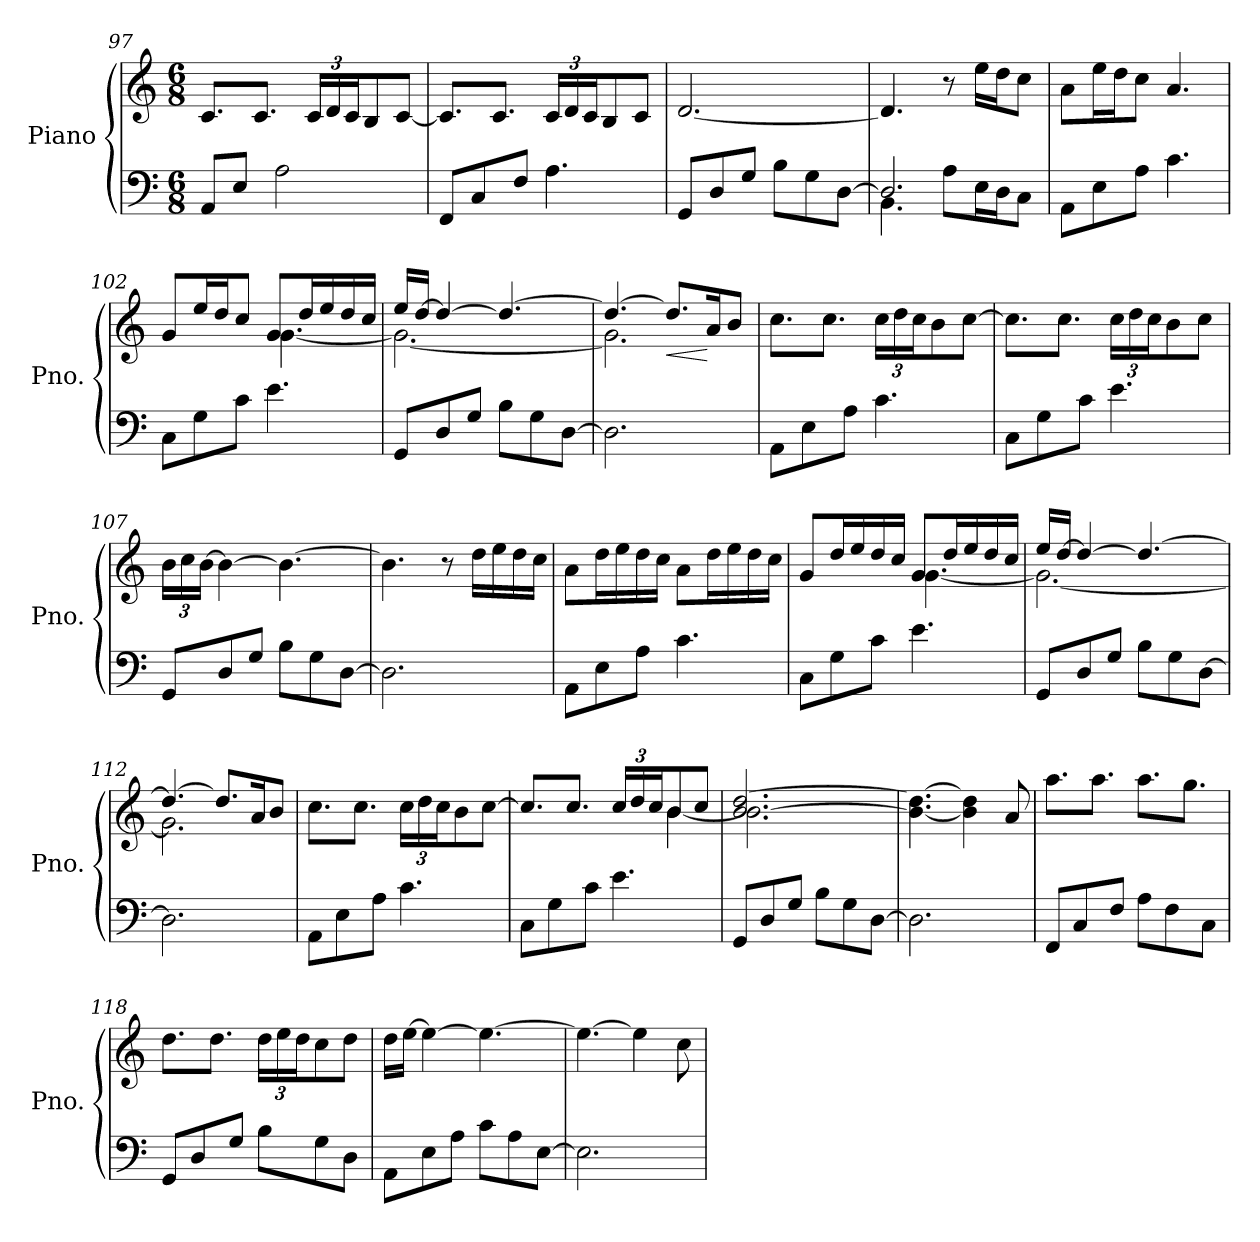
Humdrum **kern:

**kern	**kern	**dynam
*part1	*part1	*part1
*staff2	*staff1	*staff1/2
*I"Piano	*	*
*I'Pno.	*	*
*clefF4	*clefG2	*
*k[]	*k[]	*
*M6/8	*M6/8	*
=97	=97	=97
8AA/L	8.c/L	.
8E/J	.	.
.	8.c/J	.
2A\	.	.
*	*Xbrackettup	*
.	24c/LL	.
.	24d/	.
.	24c/J	.
.	8B/	.
.	[8c/J	.
=98	=98	=98
8FF/L	8.c/L]	.
8C/	.	.
.	8.c/J	.
8F/J	.	.
4.A\	24c/LL	.
.	24d/	.
.	24c/J	.
.	8B/	.
.	8c/J	.
=99	=99	=99
8GG/L	[2.d/	.
8D/	.	.
8G/J	.	.
8B\L	.	.
8G\	.	.
[8D\J	.	.
=100	=100	=100
*^	*	*
2.D/]	4.BB\	4.d/]	.
.	8A\L	8r	.
.	16E\L	16ee\LL	.
.	16D\J	16dd\J	.
.	8C\J	8cc\J	.
*v	*v	*	*
=101	=101	=101
8AA\L	8a\L	.
8E\	16ee\L	.
.	16dd\J	.
8A\J	8cc\J	.
4.c\	4.a/	.
!!LO:LB:g=z
=102	=102	=102
*	*^	*
8C\L	8g/L	8reeeyy	.
8G\	16ee/L	8reeeyy	.
.	16dd/J	.	.
8c\J	8cc/J	8reeeyy	.
4.e\	8g/L	[4.g\	.
.	16dd/L	.	.
.	16ee/	.	.
.	16dd/	.	.
.	16cc/JJ	.	.
=103	=103	=103	=103
8GG/L	16ee/LL	2.g\_	.
.	[16dd/JJ	.	.
8D/	4dd/_	.	.
8G/J	.	.	.
8B\L	4.dd/_	.	.
8G\	.	.	.
[8D\J	.	.	.
=104	=104	=104	=104
2.D\]	4.dd/_	2.g\]	.
!	!	!	!LO:HP:b
.	8.dd/L]	.	<
.	16a/K	.	[
.	8b/J	.	.
*	*v	*v	*
=105	=105	=105
8AA\L	8.cc\L	.
8E\	.	.
.	8.cc\J	.
8A\J	.	.
4.c\	24cc\LL	.
.	24dd\	.
.	24cc\J	.
.	8b\	.
.	[8cc\J	.
=106	=106	=106
8C\L	8.cc\L]	.
8G\	.	.
.	8.cc\J	.
8c\J	.	.
4.e\	24cc\LL	.
.	24dd\	.
.	24cc\J	.
.	8b\	.
.	8cc\J	.
!!LO:LB:g=z
=107	=107	=107
8GG/L	24b\LL	.
.	24cc\	.
.	[24b\JJ	.
8D/	4b\_	.
8G/J	.	.
8B\L	4.b\_	.
8G\	.	.
[8D\J	.	.
=108	=108	=108
2.D\]	4.b\]	.
.	8r	.
.	16dd\LL	.
.	16ee\	.
.	16dd\	.
.	16cc\JJ	.
=109	=109	=109
8AA\L	8a\L	.
8E\	16dd\L	.
.	16ee\	.
8A\J	16dd\	.
.	16cc\JJ	.
4.c\	8a\L	.
.	16dd\L	.
.	16ee\	.
.	16dd\	.
.	16cc\JJ	.
=110	=110	=110
*	*^	*
8C\L	8g/L	8reeeyy	.
8G\	16dd/L	8reeeyy	.
.	16ee/	.	.
8c\J	16dd/	8reeeyy	.
.	16cc/JJ	.	.
4.e\	8g/L	[4.g\	.
.	16dd/L	.	.
.	16ee/	.	.
.	16dd/	.	.
.	16cc/JJ	.	.
=111	=111	=111	=111
8GG/L	16ee/LL	2.g\_	.
.	[16dd/JJ	.	.
8D/	4dd/_	.	.
8G/J	.	.	.
8B\L	4.dd/_	.	.
8G\	.	.	.
[8D\J	.	.	.
!!LO:LB:g=z	!!
=112	=112	=112	=112
2.D\]	4.dd/_	2.g\]	.
.	8.dd/L]	.	.
.	16a/K	.	.
.	8b/J	.	.
*	*v	*v	*
=113	=113	=113
8AA\L	8.cc\L	.
8E\	.	.
.	8.cc\J	.
8A\J	.	.
4.c\	24cc\LL	.
.	24dd\	.
.	24cc\J	.
.	8b\	.
.	[8cc\J	.
=114	=114	=114
*	*^	*
8C\L	8.cc/L]	8rBByy	.
8G\	.	8rBByy	.
.	8.cc/J	.	.
8c\J	.	8rBByy	.
4.e\	24cc/LL	8rBByy	.
.	24dd/	.	.
.	24cc/J	.	.
.	8b/	[4b\	.
.	8cc/J	.	.
=115	=115	=115	=115
8GG/L	[2.b/ [2.dd/	2.b\]	.
8D/	.	.	.
8G/J	.	.	.
8B\L	.	.	.
8G\	.	.	.
[8D\J	.	.	.
*	*v	*v	*
=116	=116	=116
2.D\]	4.b\_ 4.dd\_	.
.	4b\] 4dd\]	.
.	8a/	.
=117	=117	=117
8FF/L	8.aa\L	.
8C/	.	.
.	8.aa\J	.
8F/J	.	.
8A\L	8.aa\L	.
8F\	.	.
.	8.gg\J	.
8C\J	.	.
!!LO:LB:g=z
=118	=118	=118
8GG/L	8.dd\L	.
8D/	.	.
.	8.dd\J	.
8G/J	.	.
8B\L	24dd\LL	.
.	24ee\	.
.	24dd\J	.
8G\	8cc\	.
8D\J	8dd\J	.
=119	=119	=119
8AA\L	16dd\LL	.
.	[16ee\JJ	.
8E\	4ee\_	.
8A\J	.	.
8c\L	4.ee\_	.
8A\	.	.
[8E\J	.	.
=120	=120	=120
2.E\]	4.ee\_	.
.	4ee\]	.
.	8cc\	.
=	=	=
*-	*-	*-
